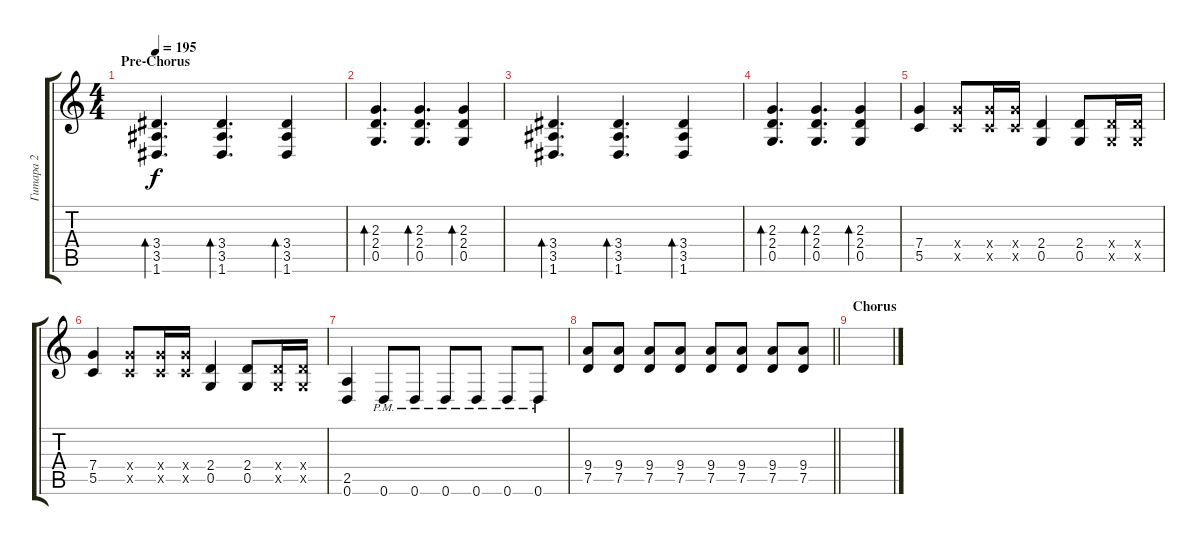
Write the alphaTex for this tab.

\track ("Гитара 2" "Гитара 2") {instrument distortionguitar}
\staff {score tabs}
\tuning (D4 A3 F3 C3 G2 D2) {hide}
\ts (4 4)
\section ("" "Pre-Chorus")
\tempo 195
\clef g2
\ks c
(3.4 3.5 1.6).4{d bd 60 dy f} (3.4 3.5 1.6).4{d bd 60} (3.4 3.5 1.6).4{bd 60} |
(2.3 2.4 0.5).4{d bd 60} (2.3 2.4 0.5).4{d bd 60} (2.3 2.4 0.5).4{bd 60} |
(3.4 3.5 1.6).4{d bd 60} (3.4 3.5 1.6).4{d bd 60} (3.4 3.5 1.6).4{bd 60} |
(2.3 2.4 0.5).4{d bd 60} (2.3 2.4 0.5).4{d bd 60} (2.3 2.4 0.5).4{bd 60} |
(7.4 5.5).4 (7.4{x} 5.5{x}).8 (7.4{x} 5.5{x}).16 (7.4{x} 5.5{x}).16 (2.4 0.5).4 (2.4 0.5).8 (2.4{x} 0.5{x}).16 (2.4{x} 0.5{x}).16 |
(7.4 5.5).4 (7.4{x} 5.5{x}).8 (7.4{x} 5.5{x}).16 (7.4{x} 5.5{x}).16 (2.4 0.5).4 (2.4 0.5).8 (2.4{x} 0.5{x}).16 (2.4{x} 0.5{x}).16 |
(2.5 0.6).4 0.6{pm}.8 0.6{pm}.8 0.6{pm}.8 0.6{pm}.8 0.6{pm}.8 0.6{pm}.8 |
\barLineRight lightlight
(9.4 7.5).8 (9.4 7.5).8 (9.4 7.5).8 (9.4 7.5).8 (9.4 7.5).8 (9.4 7.5).8 (9.4 7.5).8 (9.4 7.5).8 |
\section ("" "Chorus")
